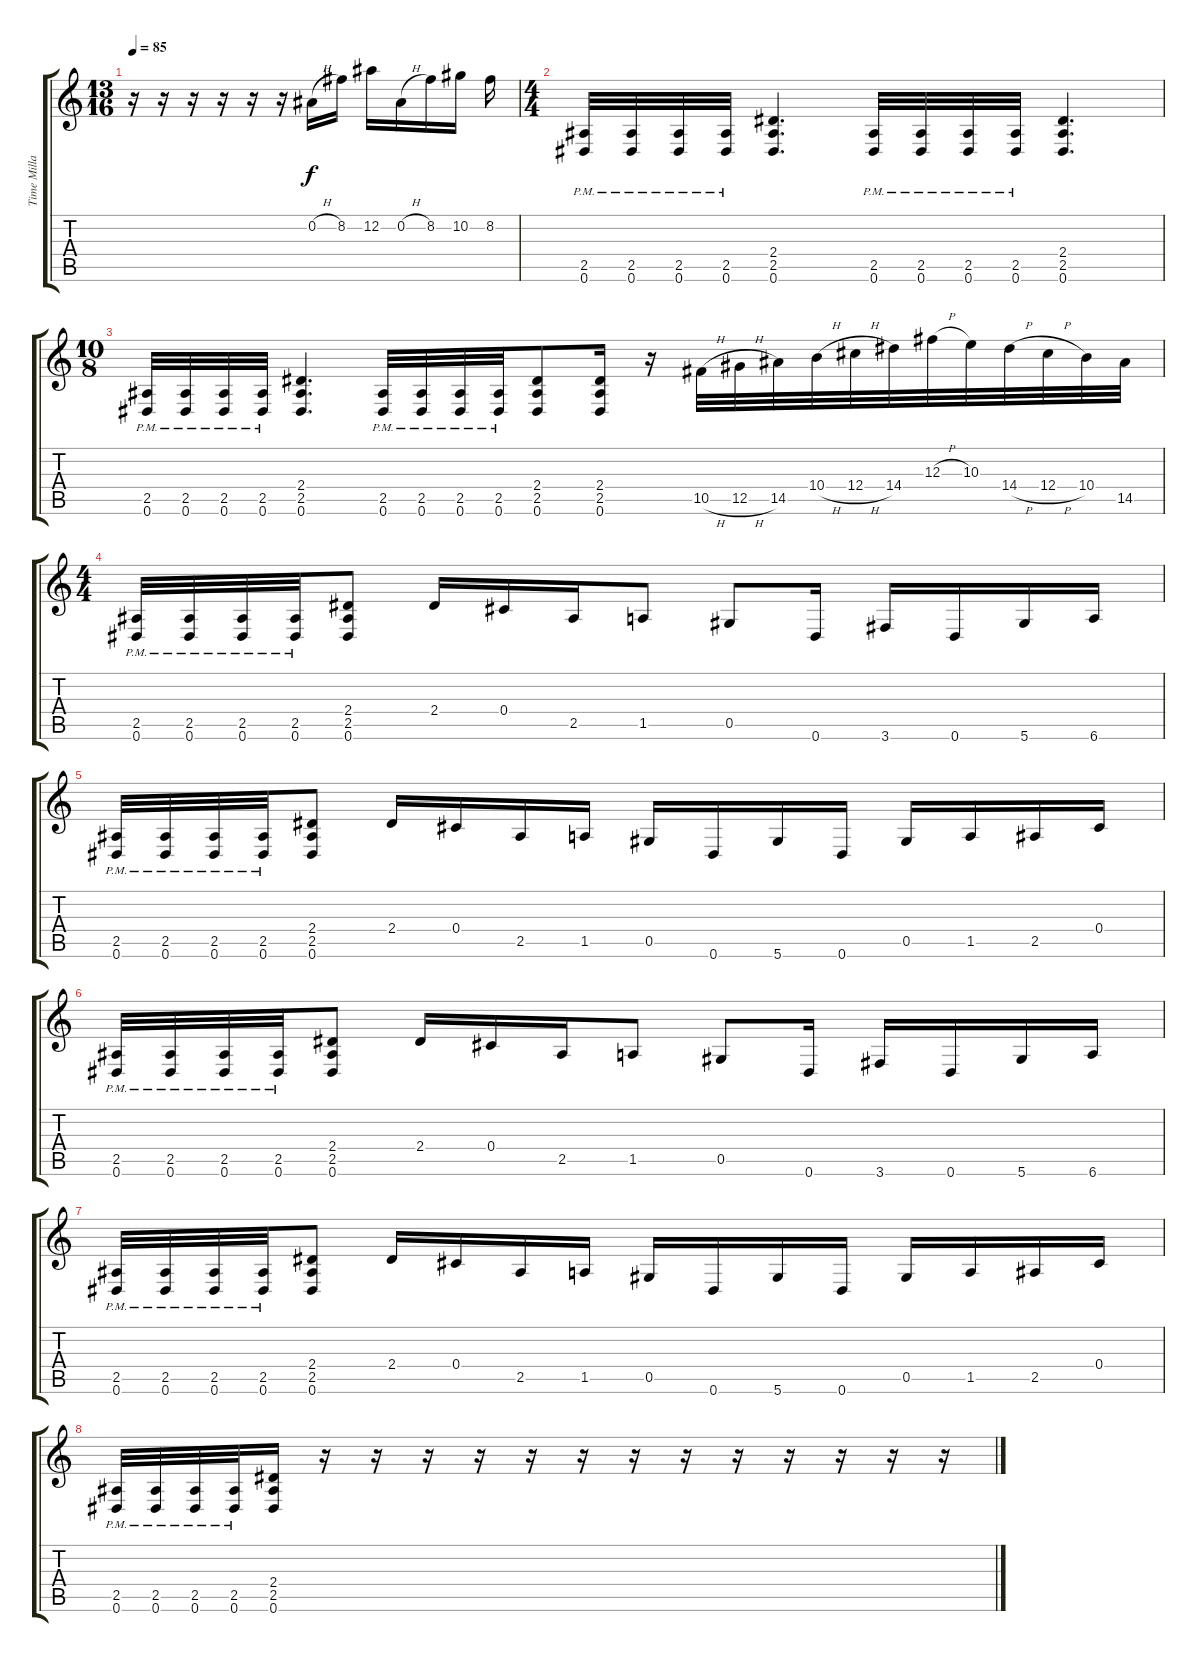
\track ("Time Millar" "Time Milla") {instrument distortionguitar}
\staff {score tabs}
\tuning (Eb4 Bb3 Gb3 Db3 Ab2 Eb2) {hide}
\ts (13 16)
\tempo 85
\clef g2
\ks c
r.16{dy f} r.16 r.16 r.16 r.16 r.16 0.2{h}.16 8.2.16 12.2.16 0.2{h}.16 8.2.16 10.2.16 8.2.16 |
\ts (4 4)
(2.5{pm} 0.6{pm}).32 (2.5{pm} 0.6{pm}).32 (2.5{pm} 0.6{pm}).32 (2.5{pm} 0.6{pm}).32 (2.4 2.5 0.6).4{d} (2.5{pm} 0.6{pm}).32 (2.5{pm} 0.6{pm}).32 (2.5{pm} 0.6{pm}).32 (2.5{pm} 0.6{pm}).32 (2.4 2.5 0.6).4{d} |
\ts (10 8)
(2.5{pm} 0.6{pm}).32 (2.5{pm} 0.6{pm}).32 (2.5{pm} 0.6{pm}).32 (2.5{pm} 0.6{pm}).32 (2.4 2.5 0.6).4{d} (2.5{pm} 0.6{pm}).32 (2.5{pm} 0.6{pm}).32 (2.5{pm} 0.6{pm}).32 (2.5{pm} 0.6{pm}).32 (2.4 2.5 0.6).8 (2.4 2.5 0.6).16 r.16 10.5{h}.32 12.5{h}.32 14.5.32 10.4{h}.32 12.4{h}.32 14.4.32 12.3{h}.32 10.3.32 14.4{h}.32 12.4{h}.32 10.4.32 14.5.32 |
\ts (4 4)
(2.5{pm} 0.6{pm}).32 (2.5{pm} 0.6{pm}).32 (2.5{pm} 0.6{pm}).32 (2.5{pm} 0.6{pm}).32 (2.4 2.5 0.6).8 2.4.16 0.4.16 2.5.16 1.5.8 0.5.8 0.6.16 3.6.16 0.6.16 5.6.16 6.6.16 |
(2.5{pm} 0.6{pm}).32 (2.5{pm} 0.6{pm}).32 (2.5{pm} 0.6{pm}).32 (2.5{pm} 0.6{pm}).32 (2.4 2.5 0.6).8 2.4.16 0.4.16 2.5.16 1.5.16 0.5.16 0.6.16 5.6.16 0.6.16 0.5.16 1.5.16 2.5.16 0.4.16 |
(2.5{pm} 0.6{pm}).32 (2.5{pm} 0.6{pm}).32 (2.5{pm} 0.6{pm}).32 (2.5{pm} 0.6{pm}).32 (2.4 2.5 0.6).8 2.4.16 0.4.16 2.5.16 1.5.8 0.5.8 0.6.16 3.6.16 0.6.16 5.6.16 6.6.16 |
(2.5{pm} 0.6{pm}).32 (2.5{pm} 0.6{pm}).32 (2.5{pm} 0.6{pm}).32 (2.5{pm} 0.6{pm}).32 (2.4 2.5 0.6).8 2.4.16 0.4.16 2.5.16 1.5.16 0.5.16 0.6.16 5.6.16 0.6.16 0.5.16 1.5.16 2.5.16 0.4.16 |
(2.5{pm} 0.6{pm}).32 (2.5{pm} 0.6{pm}).32 (2.5{pm} 0.6{pm}).32 (2.5{pm} 0.6{pm}).32 (2.4 2.5 0.6).16 r.16 r.16 r.16 r.16 r.16 r.16 r.16 r.16 r.16 r.16 r.16 r.16 r.16
